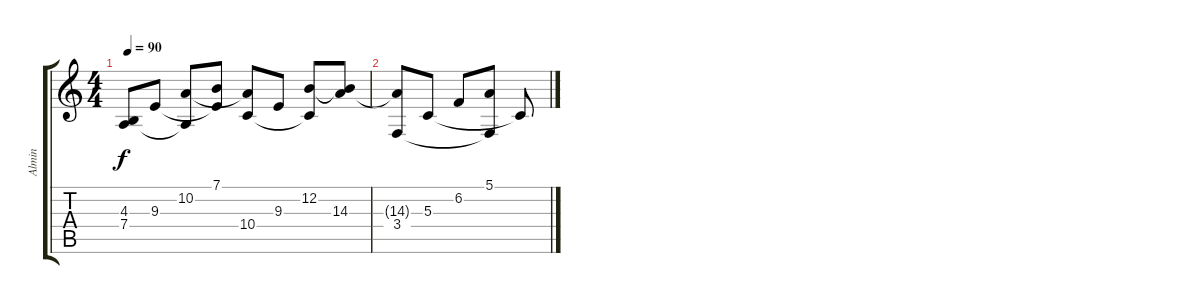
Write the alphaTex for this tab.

\track ("Almin" "Almin") {instrument brightacousticpiano}
\staff {score tabs}
\tuning (E4 B3 G3 D3 A2 E2) {hide}
\ts (4 4)
\tempo 90
\clef g2
\ks c
(4.3{t} 7.4).8{dy f} 9.3.8 (10.2 7.4{t}).8 (7.1 9.3{t}).8 (10.2{t} 10.4).8 9.3.8 (12.2 10.4{t}).8 (12.2{t} 14.3).8 |
(14.3{t} 3.4).8 5.3.8 6.2.8 (5.1 3.4{t}).8 5.3{t}.8
